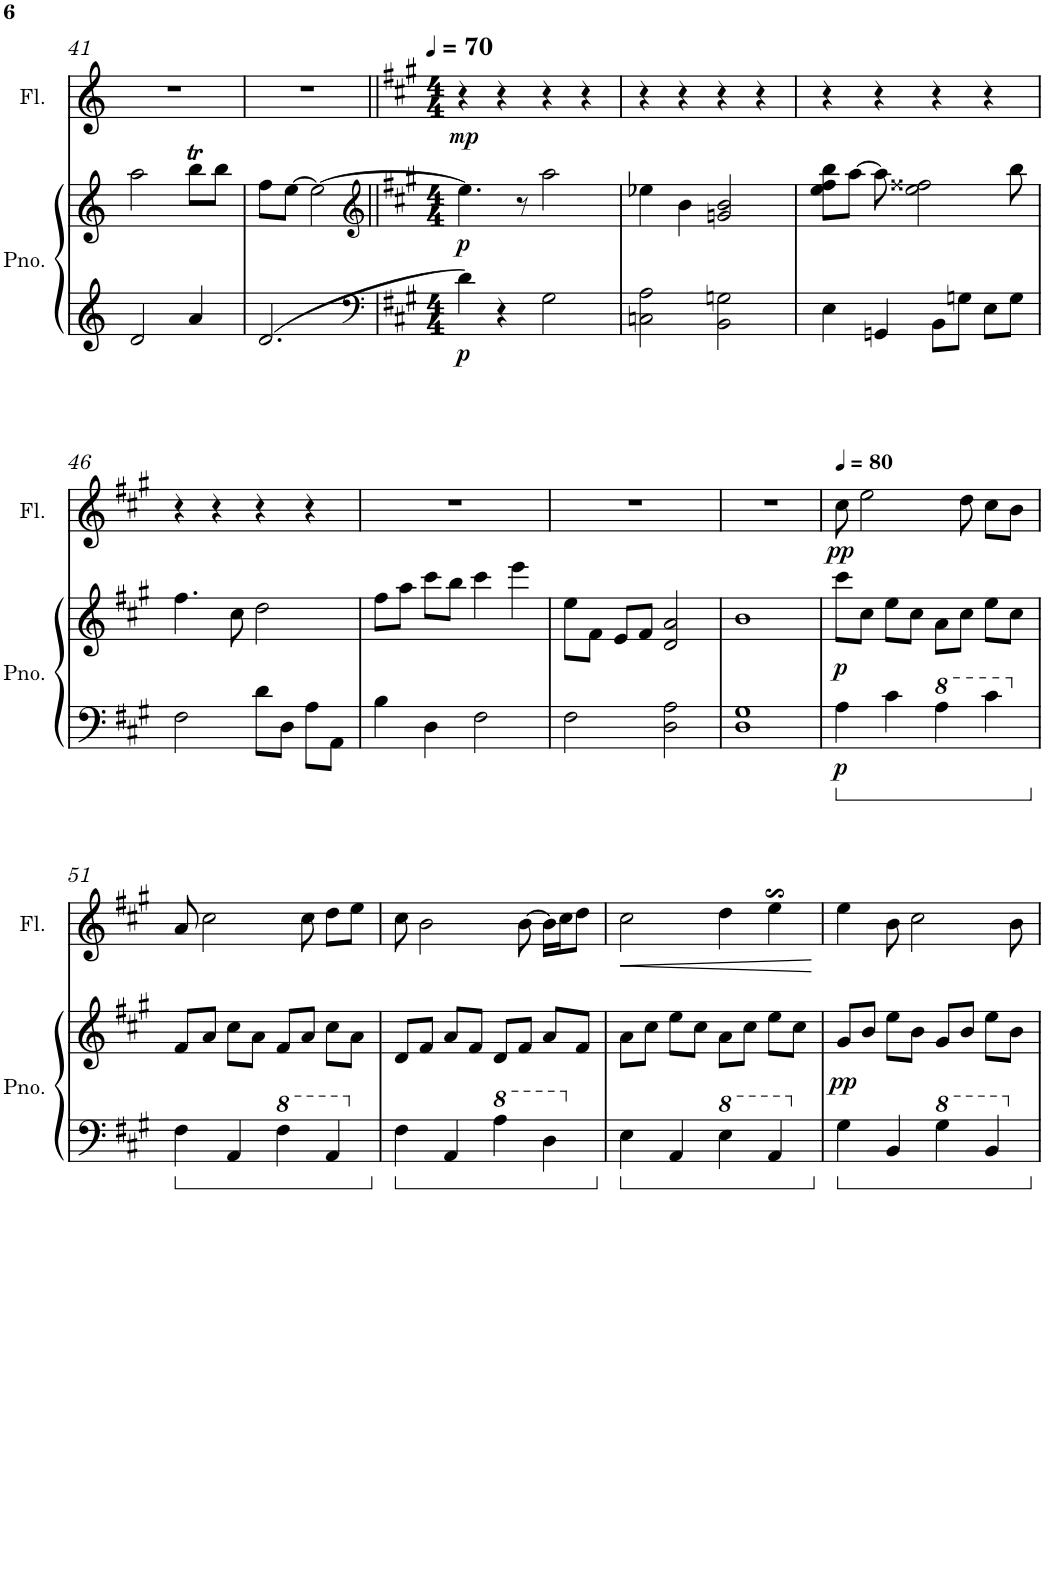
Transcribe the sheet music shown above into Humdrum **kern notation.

**kern	**kern	**dynam	**kern	**dynam
*part2	*part2	*part2	*part1	*part1
*staff3	*staff2	*staff2/3	*staff1	*staff1
*I"Piano	*	*	*I"Flute	*
*I'Pno.	*	*	*I'Fl.	*
!!LO:PB:g=z
*clefG2	*clefG2	*	*clefG2	*
*k[]	*k[]	*	*k[]	*
*M6/8	*M6/8	*	*M6/8	*
=41	=41	=41	=41	=41
2d/	2aa\	.	2.r	.
4a/	8bbt\L	.	.	.
.	8bb\J	.	.	.
=42	=42	=42	=42	=42
[2.d/	8ff\L	.	2.r	.
.	[8ee\J	.	.	.
.	2ee\_	.	.	.
=43||	=43||	=43||	=43||	=43||
*clefF4	*clefG2	*	*	*
*k[f#c#g#]	*k[f#c#g#]	*	*k[f#c#g#]	*
*M4/4	*M4/4	*	*M4/4	*
*	*	*	*MM70	*
!	!	!LO:DY:b=2	!	!
!	!	!LO:DY:n=1:b	!	!LO:DY:b
4d\]	4.ee\]	p p	4r	mp
4r	.	.	4r	.
.	8r	.	.	.
2G#\	2aa\	.	4r	.
.	.	.	4r	.
=44	=44	=44	=44	=44
2Cn\ 2A\	4ee-X\	.	4r	.
.	4b\	.	4r	.
2BB\ 2Gn\	2gn/ 2b/	.	4r	.
.	.	.	4r	.
=45	=45	=45	=45	=45
4E\	8ee\ 8ff#\ 8bb\L	.	4r	.
.	[8aa\J	.	.	.
4GGn/	8aa\]	.	4r	.
.	2ee\ 2ff##X\	.	.	.
8BB\L	.	.	4r	.
8Gn\J	.	.	.	.
8E\L	.	.	4r	.
8G\J	8bb\	.	.	.
!!LO:LB:g=z
=46	=46	=46	=46	=46
2F#\	4.ff#\	.	4r	.
.	.	.	4r	.
.	8cc#\	.	.	.
8d\L	2dd\	.	4r	.
8D\J	.	.	.	.
8A\L	.	.	4r	.
8AA\J	.	.	.	.
=47	=47	=47	=47	=47
4B\	8ff#\L	.	1r	.
.	8aa\J	.	.	.
4D\	8ccc#\L	.	.	.
.	8bb\J	.	.	.
2F#\	4ccc#\	.	.	.
.	4eee\	.	.	.
=48	=48	=48	=48	=48
2F#\	8ee\L	.	1r	.
.	8f#\J	.	.	.
.	8e/L	.	.	.
.	8f#/J	.	.	.
2D\ 2A\	2d/ 2a/	.	.	.
=49	=49	=49	=49	=49
1D 1G#	1b	.	1r	.
=50	=50	=50	=50	=50
*	*	*	*MM80	*
!	!	!LO:DY:b=2	!	!
!	!	!LO:DY:n=1:b	!	!LO:DY:b
4A\	8ccc#\L	p p	8cc#\	pp
.	8cc#\J	.	2ee\	.
4c#\	8ee\L	.	.	.
.	8cc#\J	.	.	.
*8va	*	*	*	*
4a\	8a\L	.	.	.
.	8cc#\J	.	8dd\	.
4cc#\	8ee\L	.	8cc#\L	.
.	8cc#\J	.	8b\J	.
!!LO:LB:g=z
=51	=51	=51	=51	=51
*X8va	*	*	*	*
4F#\	8f#/L	.	8a/	.
.	8a/J	.	2cc#\	.
4AA/	8cc#\L	.	.	.
.	8a\J	.	.	.
*8va	*	*	*	*
4f#\	8f#/L	.	.	.
.	8a/J	.	8cc#\	.
4A/	8cc#\L	.	8dd\L	.
.	8a\J	.	8ee\J	.
=52	=52	=52	=52	=52
*X8va	*	*	*	*
4F#\	8d/L	.	8cc#\	.
.	8f#/J	.	2b\	.
4AA/	8a/L	.	.	.
.	8f#/J	.	.	.
*8va	*	*	*	*
4a\	8d/L	.	.	.
.	8f#/J	.	[8b\	.
4d\	8a/L	.	16b\LL]	.
.	.	.	16cc#\J	.
.	8f#/J	.	8dd\J	.
=53	=53	=53	=53	=53
*X8va	*	*	*	*
!	!	!	!	!LO:HP:b
4E\	8a\L	.	2cc#\	<
.	8cc#\J	.	.	.
4AA/	8ee\L	.	.	.
.	8cc#\J	.	.	.
*8va	*	*	*	*
4e\	8a\L	.	4dd\	.
.	8cc#\J	.	.	.
4A/	8ee\L	.	4ees$SS\	.
.	8cc#\J	.	.	.
.	.	.	.	[
=54	=54	=54	=54	=54
*X8va	*	*	*	*
!	!	!LO:DY:b	!	!
4G#\	8g#/L	pp	4ee\	.
.	8b/J	.	.	.
4BB/	8ee\L	.	8b\	.
.	8b\J	.	2cc#\	.
*8va	*	*	*	*
4g#\	8g#/L	.	.	.
.	8b/J	.	.	.
4B/	8ee\L	.	.	.
.	8b\J	.	8b\	.
*X8va	*	*	*	*
=	=	=	=	=
*-	*-	*-	*-	*-
